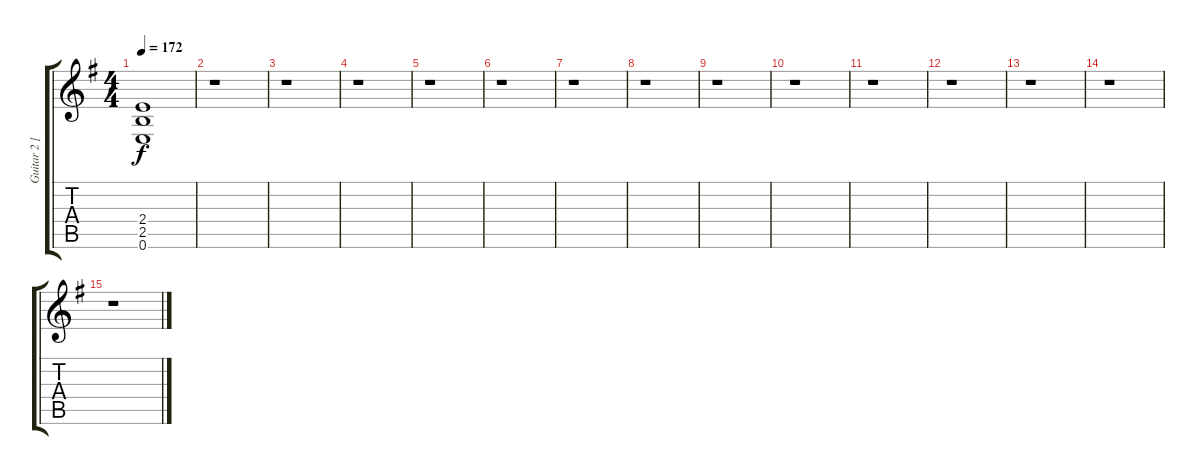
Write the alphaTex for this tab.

\track ("Guitar 2 [Dave]" "Guitar 2 [") {instrument distortionguitar}
\staff {score tabs}
\tuning (E4 B3 G3 D3 A2 E2) {hide}
\ts (4 4)
\tempo 172
\clef g2
\ks g
(2.4{t} 2.5{t} 0.6{t}).1{dy f} |
r.1 |
r.1 |
r.1 |
r.1 |
r.1 |
r.1 |
r.1 |
r.1 |
r.1 |
r.1 |
r.1 |
r.1 |
r.1 |
r.1
